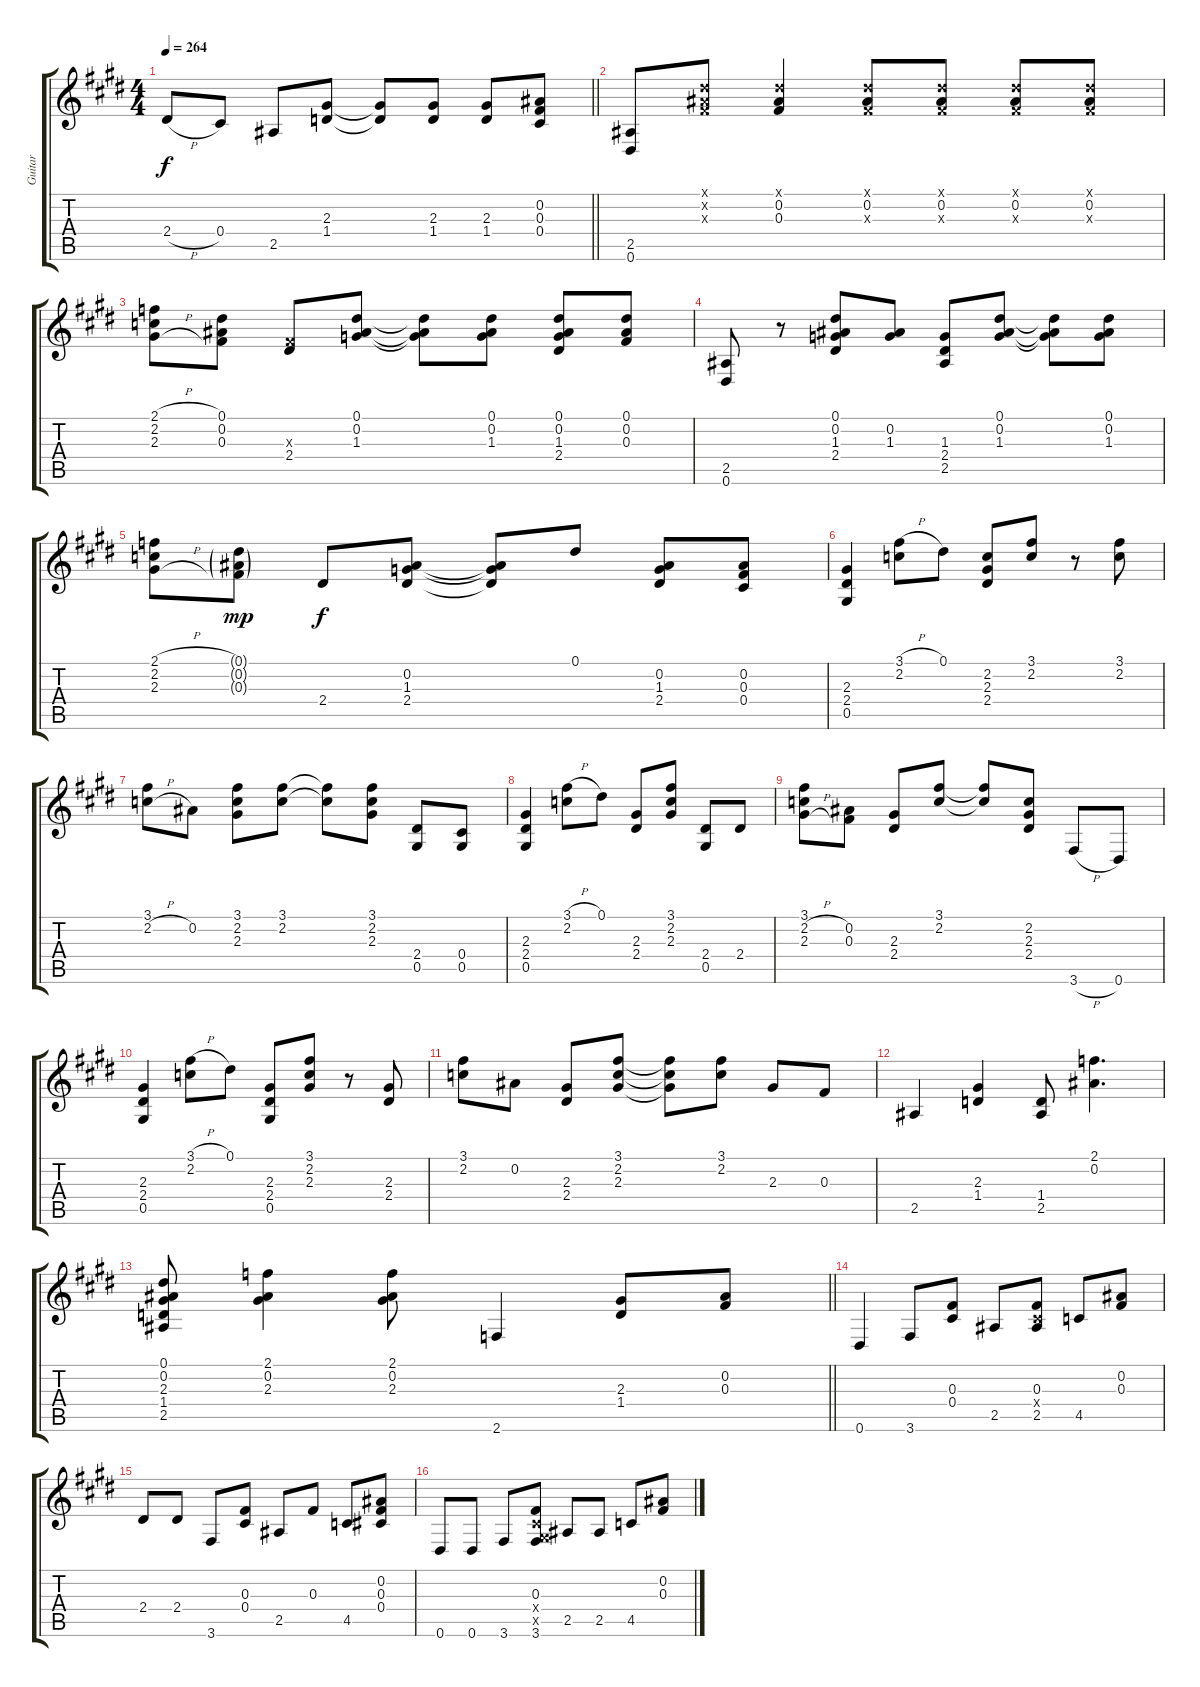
\track ("Guitar" "Guitar") {instrument electricguitarjazz}
\staff {score tabs}
\tuning (Eb4 Bb3 Gb3 Db3 Ab2 Eb2) {hide}
\ts (4 4)
\tempo 264
\clef g2
\barLineRight lightlight
\ks e
2.4{h}.8{dy f} 0.4.8 2.5.8 (2.3 1.4).8 (2.3{t} 1.4{t}).8 (2.3 1.4).8 (2.3 1.4).8 (0.2 0.3 0.4).8 |
(2.5 0.6).8 (0.1{x} 0.2{x} 0.3{x}).8 (0.1{x} 0.2 0.3).4 (0.1{x} 0.2 0.3{x}).8 (0.1{x} 0.2 0.3{x}).8 (0.1{x} 0.2 0.3{x}).8 (0.1{x} 0.2 0.3{x}).8 |
(2.1{h} 2.2{h} 2.3{h}).8 (0.1 0.2 0.3).8 (0.3{x} 2.4).8 (0.1 0.2 1.3).8 (0.1{t} 0.2{t} 1.3{t}).8 (0.1 0.2 1.3).8 (0.1 0.2 1.3 2.4).8 (0.1 0.2 0.3).8 |
(2.5 0.6).8 r.8 (0.1 0.2 1.3 2.4).8 (0.2 1.3).8 (1.3 2.4 2.5).8 (0.1 0.2 1.3).8 (0.1{t} 0.2{t} 1.3{t}).8 (0.1 0.2 1.3).8 |
(2.1{h} 2.2{h} 2.3{h}).8 (0.1{g} 0.2{g} 0.3{g}).8{dy mp} 2.4.8{dy f} (0.2 1.3 2.4).8 (0.2{t} 1.3{t} 2.4{t}).8 0.1.8 (0.2 1.3 2.4).8 (0.2 0.3 0.4).8 |
(2.3 2.4 0.5).4 (3.1{h} 2.2).8 0.1.8 (2.2 2.3 2.4).8 (3.1 2.2).8 r.8 (3.1 2.2).8 |
(3.1 2.2{h}).8 0.2.8 (3.1 2.2 2.3).8 (3.1 2.2).8 (3.1{t} 2.2{t}).8 (3.1 2.2 2.3).8 (2.4 0.5).8 (0.4 0.5).8 |
(2.3 2.4 0.5).4 (3.1{h} 2.2).8 0.1.8 (2.3 2.4).8 (3.1 2.2 2.3).8 (2.4 0.5).8 2.4.8 |
(3.1 2.2{h} 2.3{h}).8 (0.2 0.3).8 (2.3 2.4).8 (3.1 2.2).8 (3.1{t} 2.2{t}).8 (2.2 2.3 2.4).8 3.6{h}.8 0.6.8 |
(2.3 2.4 0.5).4 (3.1{h} 2.2).8 0.1.8 (2.3 2.4 0.5).8 (3.1 2.2 2.3).8 r.8 (2.3 2.4).8 |
(3.1 2.2).8 0.2.8 (2.3 2.4).8 (3.1 2.2 2.3).8 (3.1{t} 2.2{t} 2.3{t}).8 (3.1 2.2).8 2.3.8 0.3.8 |
2.5.4 (2.3 1.4).4 (1.4 2.5).8 (2.1 0.2).4{d} |
\barLineRight lightlight
(0.1 0.2 2.3 1.4 2.5).8 (2.1 0.2 2.3).4 (2.1 0.2 2.3).8 2.6.4 (2.3 1.4).8 (0.2 0.3).8 |
0.6.4 3.6.8 (0.3 0.4).8 2.5.8 (0.3 0.4{x} 2.5).8 4.5.8 (0.2 0.3).8 |
2.4.8 2.4.8 3.6.8 (0.3 0.4).8 2.5.8 0.3.8 4.5.8 (0.2 0.3 0.4).8 |
0.6.8 0.6.8 3.6.8 (0.3 0.4{x} 0.5{x} 3.6).8 2.5.8 2.5.8 4.5.8 (0.2 0.3).8
